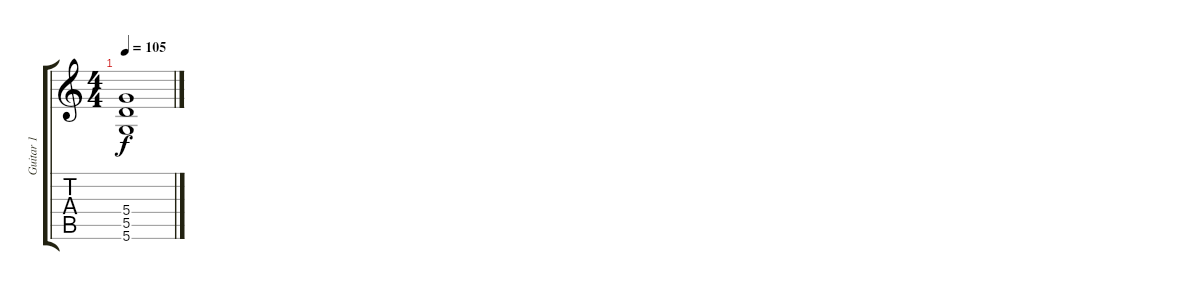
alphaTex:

\track ("Guitar 1" "Guitar 1") {instrument electricguitarjazz}
\staff {score tabs}
\tuning (D4 A3 G3 D3 A2 D2) {hide}
\ts (4 4)
\tempo 105
\clef g2
\ks c
(5.4 5.5 5.6).1{dy f}
